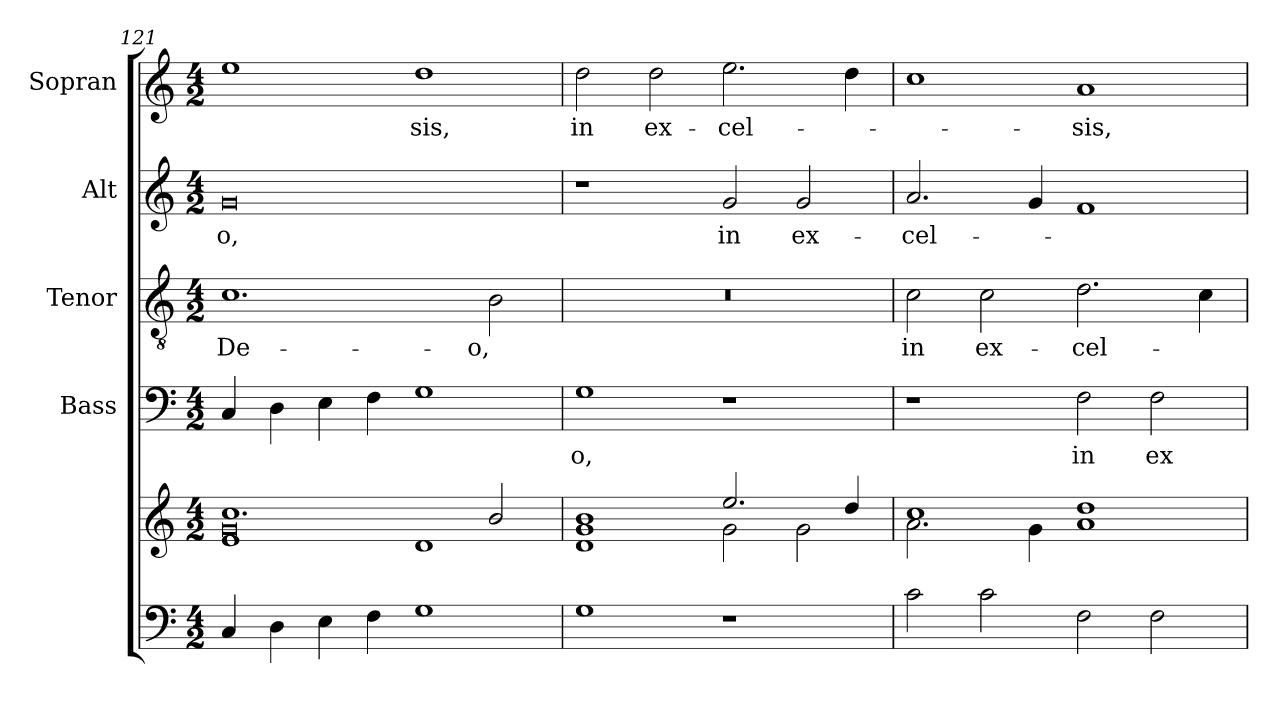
**kern	**kern	**kern	**text	**kern	**text	**kern	**text	**kern	**text
*part5	*part5	*part4	*part4	*part3	*part3	*part2	*part2	*part1	*part1
*staff6	*staff5	*staff4	*staff4	*staff3	*staff3	*staff2	*staff2	*staff1	*staff1
*	*	*I"Bass	*	*I"Tenor	*	*I"Alt	*	*I"Sopran	*
*	*	*I'B.	*	*I'T.	*	*I'A.	*	*I'S.	*
*clefF4	*clefG2	*clefF4	*	*clefGv2	*	*clefG2	*	*clefG2	*
*k[]	*k[]	*k[]	*	*k[]	*	*k[]	*	*k[]	*
*C:	*C:	*C:	*	*C:	*	*C:	*	*C:	*
*M4/2	*M4/2	*M4/2	*	*M4/2	*	*M4/2	*	*M4/2	*
=121	=121	=121	=121	=121	=121	=121	=121	=121	=121
*	*^	*	*	*	*	*	*	*	*
*	*	*^	*	*	*	*	*	*	*	*
!	!	!	!	!	!	!	!LO:LY:b	!	!LO:LY:b	!	!
4C/	1.cc	1e	0g	4C/	.	1.c	De-	0g	-o,	1ee	.
4D\	.	.	.	4D\	.	.	.	.	.	.	.
4E\	.	.	.	4E\	.	.	.	.	.	.	.
4F\	.	.	.	4F\	.	.	.	.	.	.	.
!	!	!	!	!	!	!	!	!	!	!	!LO:LY:b
1G	.	1d	.	1G	.	.	.	.	.	1dd	-sis,
!	!	!	!	!	!	!	!LO:LY:b	!	!	!	!
.	2b/	.	.	.	.	2B\	-o,	.	.	.	.
*	*	*v	*v	*	*	*	*	*	*	*	*
=122	=122	=122	=122	=122	=122	=122	=122	=122	=122	=122
!	!	!	!	!LO:LY:b	!	!	!	!	!	!LO:LY:b
1G	1g 1b	1d	1G	-o,	0r	.	1r	.	2dd\	in
!	!	!	!	!	!	!	!	!	!	!LO:LY:b
.	.	.	.	.	.	.	.	.	2dd\	ex-
!	!	!	!	!	!	!	!	!LO:LY:b	!	!LO:LY:b
1r	2.ee/	2g\	1r	.	.	.	2g/	in	2.ee\	-cel-
!	!	!	!	!	!	!	!	!LO:LY:b	!	!
.	.	2g\	.	.	.	.	2g/	ex-	.	.
.	4dd/	.	.	.	.	.	.	.	4dd\	.
=123	=123	=123	=123	=123	=123	=123	=123	=123	=123	=123
!	!	!	!	!	!	!LO:LY:b	!	!LO:LY:b	!	!
2c\	1cc	2.a\	1r	.	2c\	in	2.a/	-cel-	1cc	.
!	!	!	!	!	!	!LO:LY:b	!	!	!	!
2c\	.	.	.	.	2c\	ex-	.	.	.	.
.	.	4g\	.	.	.	.	4g/	.	.	.
!	!	!	!	!LO:LY:b	!	!LO:LY:b	!	!	!	!LO:LY:b
2F\	1dd	1a	2F\	in	2.d\	-cel-	1f	.	1a	-sis,
!	!	!	!	!LO:LY:b	!	!	!	!	!	!
2F\	.	.	2F\	ex-	.	.	.	.	.	.
.	.	.	.	.	4c\	.	.	.	.	.
*	*v	*v	*	*	*	*	*	*	*	*
=	=	=	=	=	=	=	=	=	=
*-	*-	*-	*-	*-	*-	*-	*-	*-	*-
